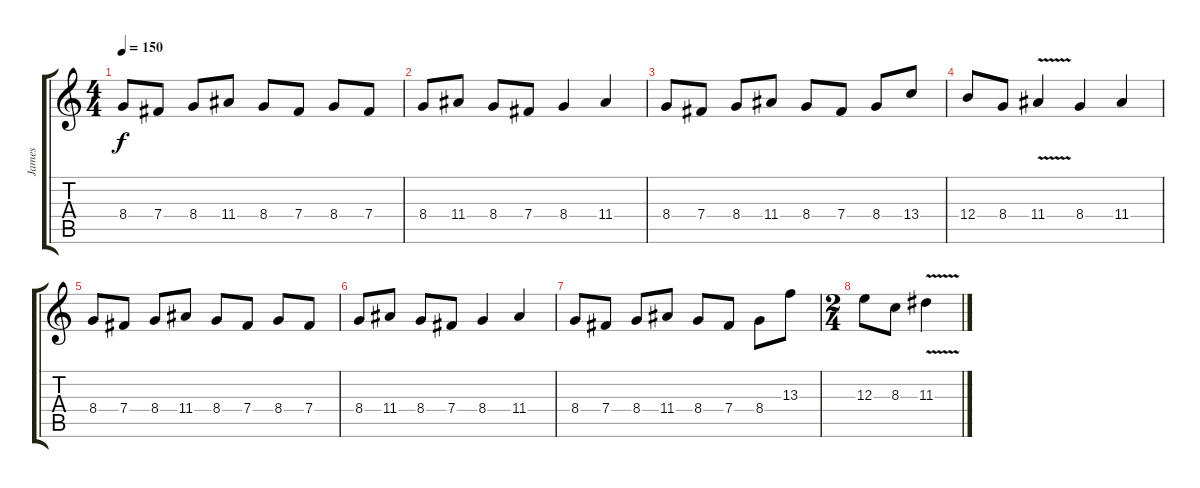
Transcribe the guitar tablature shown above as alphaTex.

\track ("James" "James") {instrument distortionguitar}
\staff {score tabs}
\tuning (Db4 Ab3 E3 B2 Gb2 B1) {hide}
\ts (4 4)
\tempo 150
\clef g2
\ks c
8.4.8{dy f} 7.4.8 8.4.8 11.4.8 8.4.8 7.4.8 8.4.8 7.4.8 |
8.4.8 11.4.8 8.4.8 7.4.8 8.4.4 11.4.4 |
8.4.8 7.4.8 8.4.8 11.4.8 8.4.8 7.4.8 8.4.8 13.4.8 |
12.4.8 8.4.8 11.4{v}.4 8.4.4 11.4.4 |
8.4.8 7.4.8 8.4.8 11.4.8 8.4.8 7.4.8 8.4.8 7.4.8 |
8.4.8 11.4.8 8.4.8 7.4.8 8.4.4 11.4.4 |
8.4.8 7.4.8 8.4.8 11.4.8 8.4.8 7.4.8 8.4.8 13.3.8 |
\ts (2 4)
12.3.8 8.3.8 11.3{v}.4
